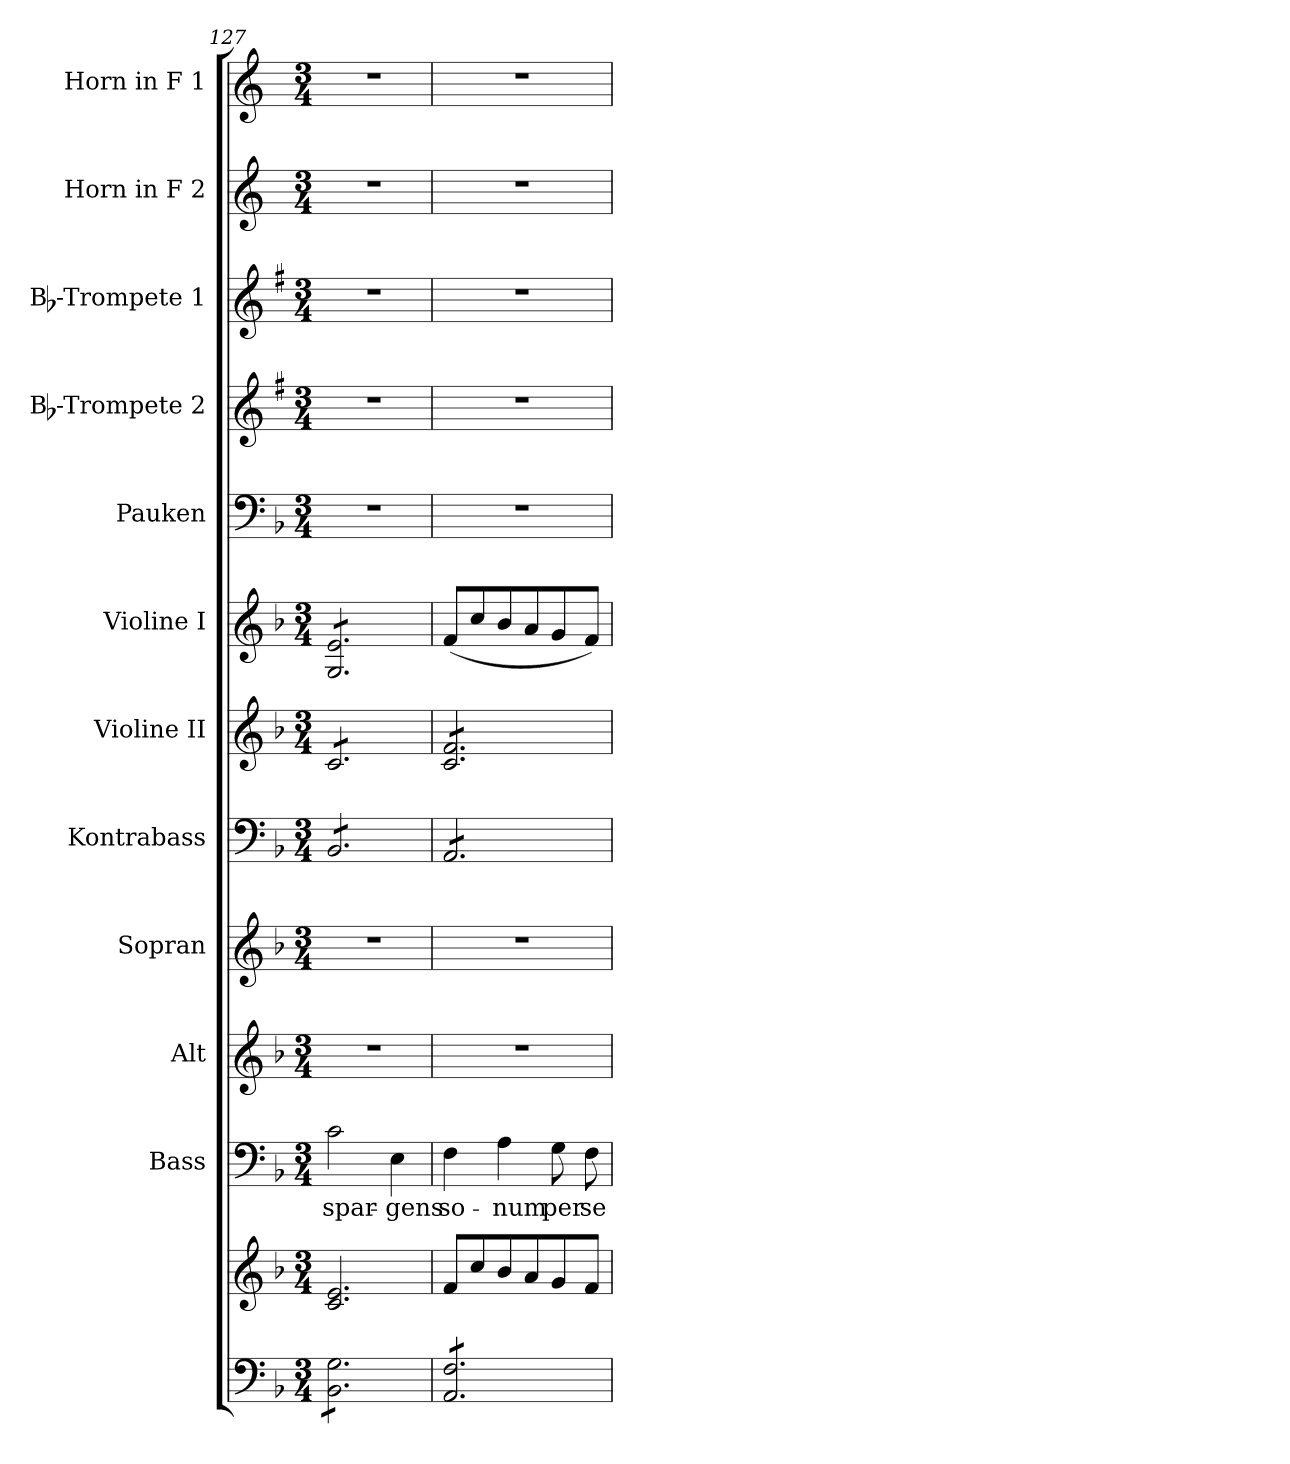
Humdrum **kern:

**kern	**kern	**kern	**text	**kern	**kern	**kern	**kern	**kern	**kern	**kern	**kern	**kern	**kern
*part12	*part12	*part11	*part11	*part10	*part9	*part8	*part7	*part6	*part5	*part4	*part3	*part2	*part1
*staff13	*staff12	*staff11	*staff11	*staff10	*staff9	*staff8	*staff7	*staff6	*staff5	*staff4	*staff3	*staff2	*staff1
*	*	*I"Bass	*	*I"Alt	*I"Sopran	*I"Kontrabass	*I"Violine II	*I"Violine I	*I"Pauken	*I"Bb-Trompete 2	*I"Bb-Trompete 1	*I"Horn in F 2	*I"Horn in F 1
*	*	*I'B.	*	*I'A.	*I'S.	*I'Kb.	*I'Vl. II	*I'Vl. I	*I'Pk.	*I'Bb Trp. 2	*I'Bb Trp. 1	*	*
*clefF4	*clefG2	*clefF4	*	*clefG2	*clefG2	*clefF4	*clefG2	*clefG2	*clefF4	*clefG2	*clefG2	*clefG2	*clefG2
*	*	*	*	*	*	*ITrd7c12	*	*	*	*ITrd1c2	*ITrd1c2	*ITrd4c7	*ITrd4c7
*k[b-]	*k[b-]	*k[b-]	*	*k[b-]	*k[b-]	*k[b-]	*k[b-]	*k[b-]	*k[b-]	*k[b-]	*k[b-]	*k[b-]	*k[b-]
*F:	*F:	*F:	*	*F:	*F:	*F:	*F:	*F:	*F:	*F:	*F:	*F:	*F:
*M3/4	*M3/4	*M3/4	*	*M3/4	*M3/4	*M3/4	*M3/4	*M3/4	*M3/4	*M3/4	*M3/4	*M3/4	*M3/4
=127	=127	=127	=127	=127	=127	=127	=127	=127	=127	=127	=127	=127	=127
!	!	!	!LO:LY:b	!	!	!	!	!	!	!	!	!	!
*tremolo	*	*	*	*	*	*	*	*	*	*	*	*	*
*	*	*	*	*	*	*tremolo	*	*	*	*	*	*	*
*	*	*	*	*	*	*	*tremolo	*	*	*	*	*	*
*	*	*	*	*	*	*	*	*tremolo	*	*	*	*	*
8BB-\ 8G\L	2.c/ 2.e/	2c\	spar-	2.r	2.r	8BBB-/L	8c/L	8G/ 8e/L	2.r	2.r	2.r	2.r	2.r
8BB-\ 8G\	.	.	.	.	.	8BBB-/	8c/	8G/ 8e/	.	.	.	.	.
8BB-\ 8G\	.	.	.	.	.	8BBB-/	8c/	8G/ 8e/	.	.	.	.	.
8BB-\ 8G\	.	.	.	.	.	8BBB-/	8c/	8G/ 8e/	.	.	.	.	.
!	!	!	!LO:LY:b	!	!	!	!	!	!	!	!	!	!
8BB-\ 8G\	.	4E\	-gens	.	.	8BBB-/	8c/	8G/ 8e/	.	.	.	.	.
8BB-\ 8G\J	.	.	.	.	.	8BBB-/J	8c/J	8G/ 8e/J	.	.	.	.	.
*	*	*	*	*	*	*	*	*Xtremolo	*	*	*	*	*
=128	=128	=128	=128	=128	=128	=128	=128	=128	=128	=128	=128	=128	=128
!	!	!	!LO:LY:b	!	!	!	!	!	!	!	!	!	!
8AA/ 8F/L	8f/L	4F\	so-	2.r	2.r	8AAA/L	8c/ 8f/L	(<8f/L	2.r	2.r	2.r	2.r	2.r
8AA/ 8F/	8cc/	.	.	.	.	8AAA/	8c/ 8f/	8cc/	.	.	.	.	.
!	!	!	!LO:LY:b	!	!	!	!	!	!	!	!	!	!
8AA/ 8F/	8b-/	4A\	-num	.	.	8AAA/	8c/ 8f/	8b-/	.	.	.	.	.
8AA/ 8F/	8a/	.	.	.	.	8AAA/	8c/ 8f/	8a/	.	.	.	.	.
!	!	!	!LO:LY:b	!	!	!	!	!	!	!	!	!	!
8AA/ 8F/	8g/	8G\	per	.	.	8AAA/	8c/ 8f/	8g/	.	.	.	.	.
!	!	!	!LO:LY:b	!	!	!	!	!	!	!	!	!	!
8AA/ 8F/J	8f/J	8F\	se-	.	.	8AAA/J	8c/ 8f/J	8f/J)	.	.	.	.	.
*	*	*	*	*	*	*	*Xtremolo	*	*	*	*	*	*
*	*	*	*	*	*	*Xtremolo	*	*	*	*	*	*	*
*Xtremolo	*	*	*	*	*	*	*	*	*	*	*	*	*
=	=	=	=	=	=	=	=	=	=	=	=	=	=
*-	*-	*-	*-	*-	*-	*-	*-	*-	*-	*-	*-	*-	*-
